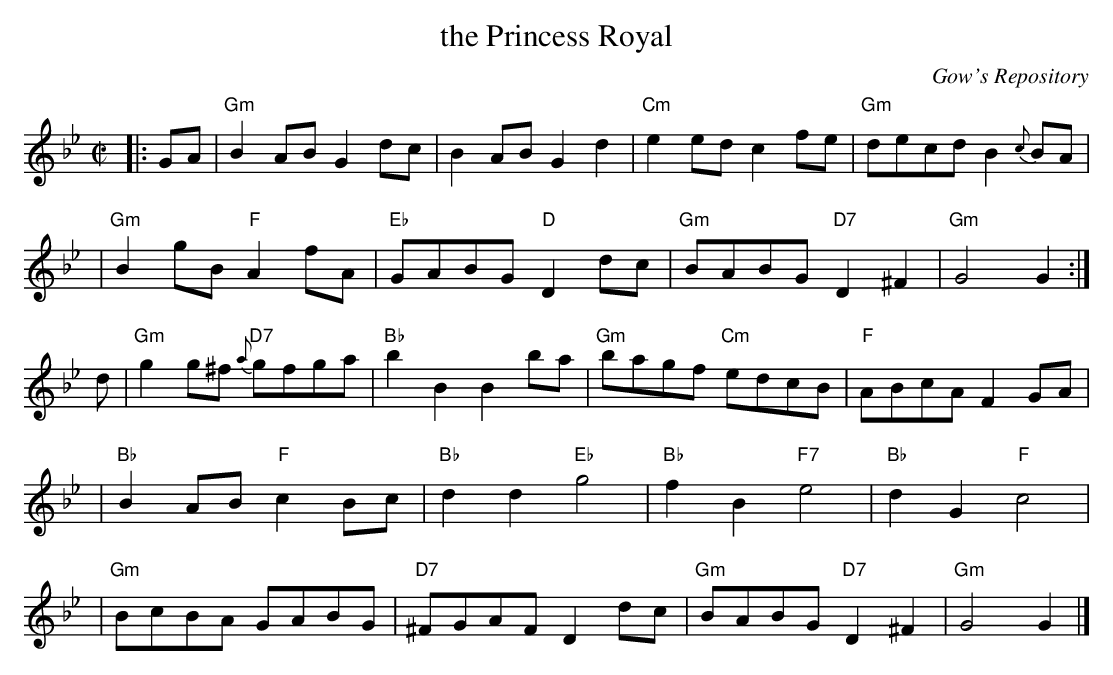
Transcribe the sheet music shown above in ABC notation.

X:1
T: the Princess Royal
O: Gow's Repository
M: C|
L: 1/8
K: Gm
|: GA \
| "Gm"B2AB G2dc | B2AB G2d2 | "Cm"e2ed c2fe | "Gm"decd B2{c}BA |
| "Gm"B2gB "F"A2fA | "Eb"GABG "D"D2dc | "Gm"BABG "D7"D2^F2 | "Gm"G4 G2 :|
d \
| "Gm"g2g^f "D7"{a}gfga | "Bb"b2B2 B2ba | "Gm"bagf "Cm"edcB | "F"ABcA F2GA |
| "Bb"B2AB "F"c2Bc | "Bb"d2d2 "Eb"g4 | "Bb"f2B2 "F7"e4 | "Bb"d2G2 "F"c4 |
| "Gm"BcBA GABG | "D7"^FGAF D2dc | "Gm"BABG "D7"D2^F2 | "Gm"G4 G2 |]
